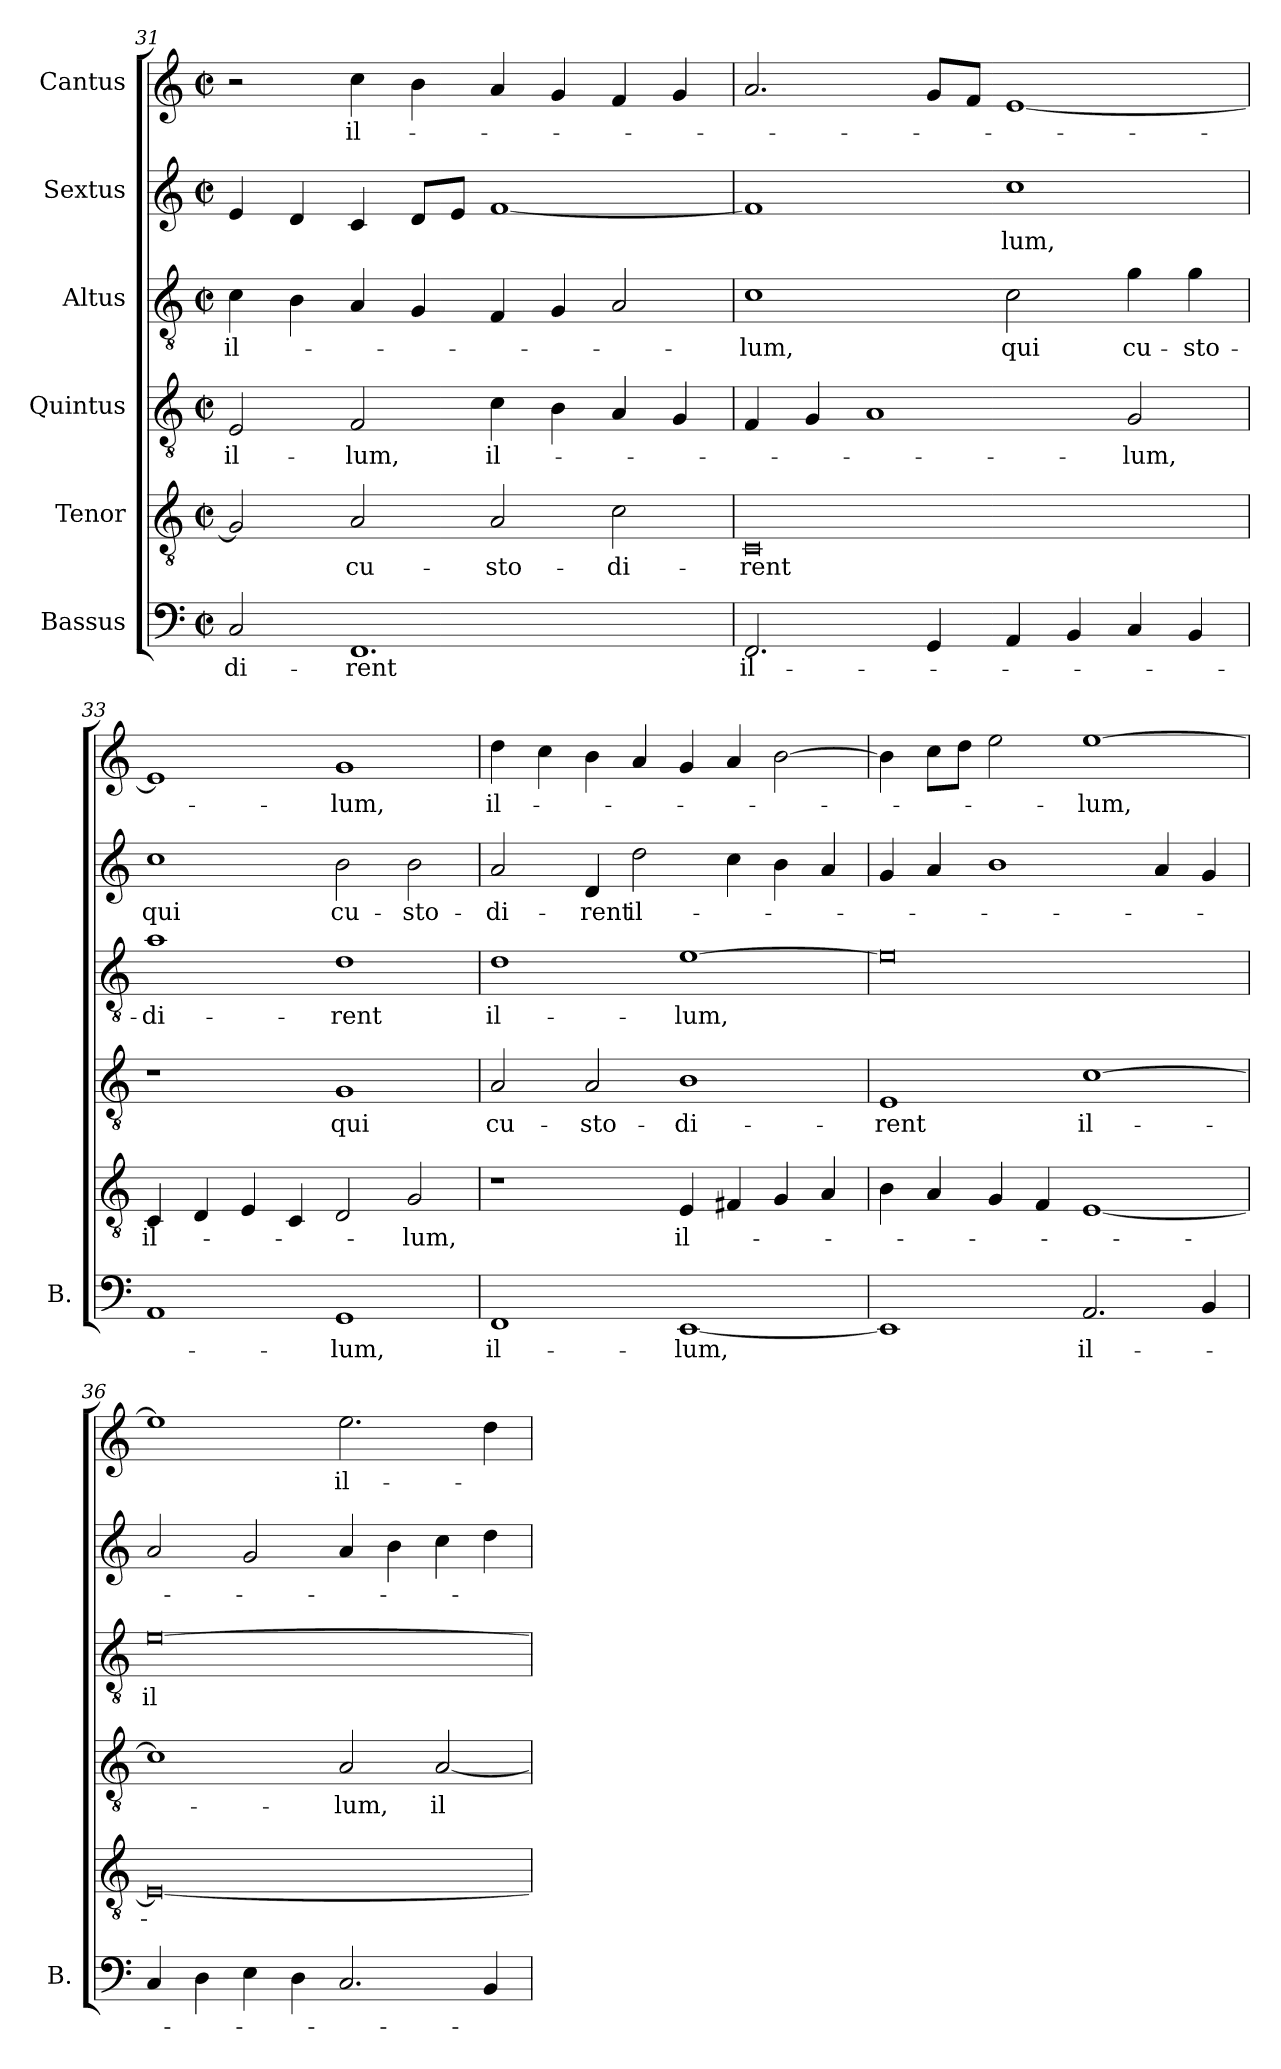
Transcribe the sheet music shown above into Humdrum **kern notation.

**kern	**text	**kern	**text	**kern	**text	**kern	**text	**kern	**text	**kern	**text
*part6	*part6	*part5	*part5	*part4	*part4	*part3	*part3	*part2	*part2	*part1	*part1
*staff6	*staff6	*staff5	*staff5	*staff4	*staff4	*staff3	*staff3	*staff2	*staff2	*staff1	*staff1
*I"Bassus	*	*I"Tenor	*	*I"Quintus	*	*I"Altus	*	*I"Sextus	*	*I"Cantus	*
*I'B.	*	*	*	*	*	*	*	*	*	*	*
*clefF4	*	*clefGv2	*	*clefGv2	*	*clefGv2	*	*clefG2	*	*clefG2	*
*k[]	*	*k[]	*	*k[]	*	*k[]	*	*k[]	*	*k[]	*
*C:	*	*C:	*	*C:	*	*C:	*	*C:	*	*C:	*
*M2/2	*	*M2/2	*	*M2/2	*	*M2/2	*	*M2/2	*	*M2/2	*
*met(c|)	*	*met(c|)	*	*met(c|)	*	*met(c|)	*	*met(c|)	*	*met(c|)	*
=31	=31	=31	=31	=31	=31	=31	=31	=31	=31	=31	=31
2C/	-di-	2G/]	.	2E/	il-	4c\	il-	4e/	.	2r	.
.	.	.	.	.	.	4B\	.	4d/	.	.	.
1.FF/	-rent	2A/	cu-	2F/	-lum,	4A/	.	4c/	.	4cc\	il-
.	.	.	.	.	.	4G/	.	8d/L	.	4b\	.
.	.	.	.	.	.	.	.	8e/J	.	.	.
.	.	2A/	-sto-	4c\	il-	4F/	.	[1f/	.	4a/	.
.	.	.	.	4B\	.	4G/	.	.	.	4g/	.
.	.	2c\	-di-	4A/	.	2A/	.	.	.	4f/	.
.	.	.	.	4G/	.	.	.	.	.	4g/	.
=32	=32	=32	=32	=32	=32	=32	=32	=32	=32	=32	=32
2.FF/	il-	0C/	-rent	4F/	.	1c\	-lum,	1f\]	.	2.a/	.
.	.	.	.	4G/	.	.	.	.	.	.	.
.	.	.	.	1A/	.	.	.	.	.	.	.
4GG/	.	.	.	.	.	.	.	.	.	8g/L	.
.	.	.	.	.	.	.	.	.	.	8f/J	.
4AA/	.	.	.	.	.	2c\	qui	1cc\	-lum,	[1e/	.
4BB/	.	.	.	.	.	.	.	.	.	.	.
4C/	.	.	.	2G/	-lum,	4g\	cu-	.	.	.	.
4BB/	.	.	.	.	.	4g\	-sto-	.	.	.	.
=33	=33	=33	=33	=33	=33	=33	=33	=33	=33	=33	=33
1AA/	.	4C/	il-	1r	.	1a\	-di-	1cc\	qui	1e/]	.
.	.	4D/	.	.	.	.	.	.	.	.	.
.	.	4E/	.	.	.	.	.	.	.	.	.
.	.	4C/	.	.	.	.	.	.	.	.	.
1GG/	-lum,	2D/	.	1G/	qui	1d\	-rent	2b\	cu-	1g/	-lum,
.	.	2G/	-lum,	.	.	.	.	2b\	-sto-	.	.
=34	=34	=34	=34	=34	=34	=34	=34	=34	=34	=34	=34
1FF/	il-	1r	.	2A/	cu-	1d\	il-	2a/	-di-	4dd\	il-
.	.	.	.	.	.	.	.	.	.	4cc\	.
.	.	.	.	2A/	-sto-	.	.	4d/	-rent	4b\	.
.	.	.	.	.	.	.	.	2dd\	il-	4a/	.
[1EE/	-lum,	4E/	il-	1B\	-di-	[1e\	-lum,	.	.	4g/	.
.	.	4F#X/	.	.	.	.	.	4cc\	.	4a/	.
.	.	4G/	.	.	.	.	.	4b\	.	[2b\	.
.	.	4A/	.	.	.	.	.	4a/	.	.	.
=35	=35	=35	=35	=35	=35	=35	=35	=35	=35	=35	=35
1EE/]	.	4B\	.	1E/	-rent	0e\]	.	4g/	.	4b\]	.
.	.	4A/	.	.	.	.	.	4a/	.	8cc\L	.
.	.	.	.	.	.	.	.	.	.	8dd\J	.
.	.	4G/	.	.	.	.	.	1b\	.	2ee\	.
.	.	4F/	.	.	.	.	.	.	.	.	.
2.AA/	il-	[1E/	.	[1c\	il-	.	.	.	.	[1ee\	-lum,
.	.	.	.	.	.	.	.	4a/	.	.	.
4BB/	.	.	.	.	.	.	.	4g/	.	.	.
=36	=36	=36	=36	=36	=36	=36	=36	=36	=36	=36	=36
4C/	.	0E/_	.	1c\]	.	[0e\	il-	2a/	.	1ee\]	.
4D\	.	.	.	.	.	.	.	.	.	.	.
4E\	.	.	.	.	.	.	.	2g/	.	.	.
4D\	.	.	.	.	.	.	.	.	.	.	.
2.C/	.	.	.	2A/	-lum,	.	.	4a/	.	2.ee\	il-
.	.	.	.	.	.	.	.	4b\	.	.	.
.	.	.	.	[2A/	il-	.	.	4cc\	.	.	.
4BB/	.	.	.	.	.	.	.	4dd\	.	4dd\	.
=	=	=	=	=	=	=	=	=	=	=	=
*-	*-	*-	*-	*-	*-	*-	*-	*-	*-	*-	*-
